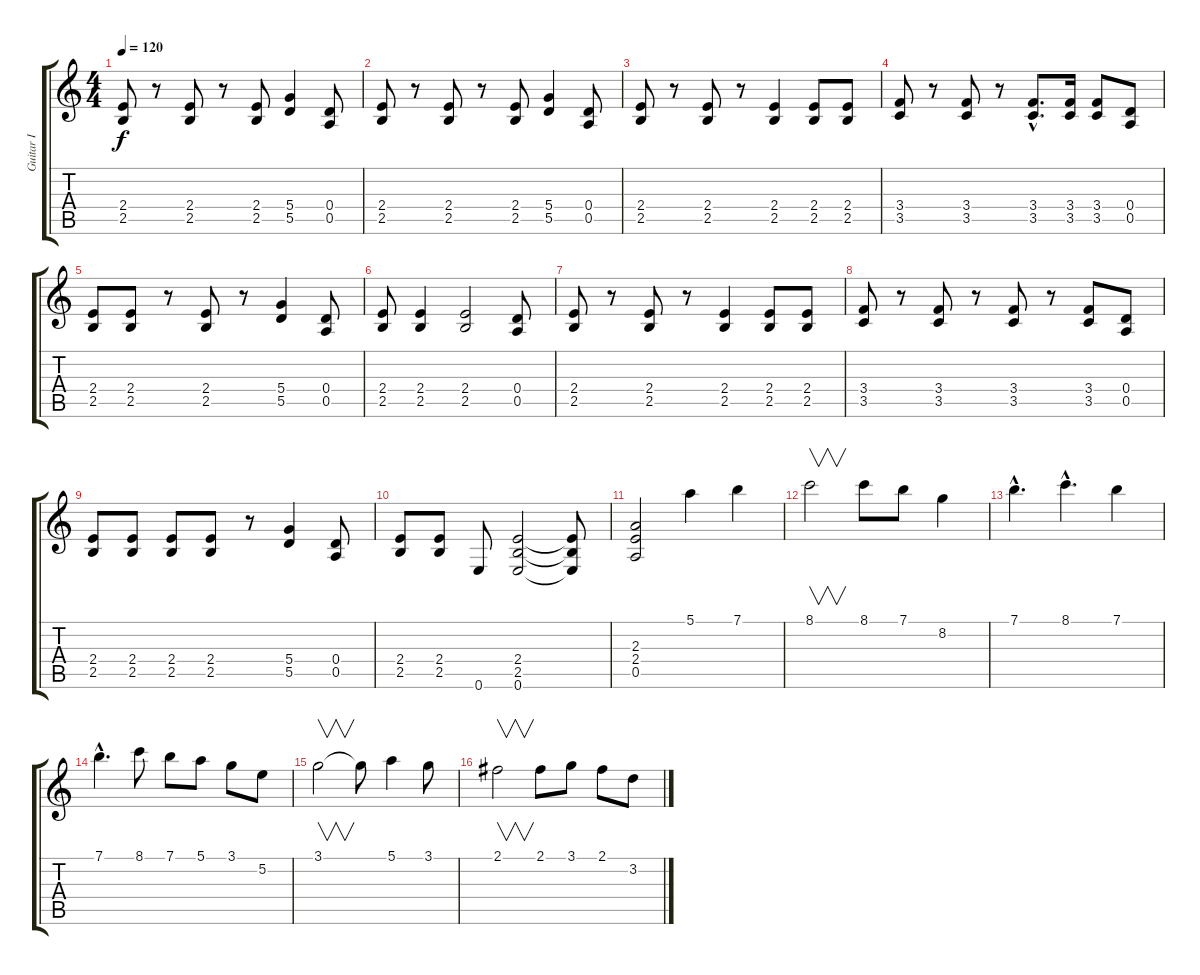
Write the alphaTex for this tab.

\track ("Guitar I" "Guitar I") {instrument distortionguitar}
\staff {score tabs}
\tuning (E4 B3 G3 D3 A2 E2) {hide}
\ts (4 4)
\tempo 120
\clef g2
\ks c
(2.4 2.5).8{dy f} r.8 (2.4 2.5).8 r.8 (2.4 2.5).8 (5.4 5.5).4 (0.4 0.5).8 |
(2.4 2.5).8 r.8 (2.4 2.5).8 r.8 (2.4 2.5).8 (5.4 5.5).4 (0.4 0.5).8 |
(2.4 2.5).8 r.8 (2.4 2.5).8 r.8 (2.4 2.5).4 (2.4 2.5).8 (2.4 2.5).8 |
(3.4 3.5).8 r.8 (3.4 3.5).8 r.8 (3.4{hac} 3.5{hac}).8{d} (3.4 3.5).16 (3.4 3.5).8 (0.4 0.5).8 |
(2.4 2.5).8 (2.4 2.5).8 r.8 (2.4 2.5).8 r.8 (5.4 5.5).4 (0.4 0.5).8 |
(2.4 2.5).8 (2.4 2.5).4 (2.4 2.5).2 (0.4 0.5).8 |
(2.4 2.5).8 r.8 (2.4 2.5).8 r.8 (2.4 2.5).4 (2.4 2.5).8 (2.4 2.5).8 |
(3.4 3.5).8 r.8 (3.4 3.5).8 r.8 (3.4 3.5).8 r.8 (3.4 3.5).8 (0.4 0.5).8 |
(2.4 2.5).8 (2.4 2.5).8 (2.4 2.5).8 (2.4 2.5).8 r.8 (5.4 5.5).4 (0.4 0.5).8 |
(2.4 2.5).8 (2.4 2.5).8 0.6.8 (2.4 2.5 0.6).2 (2.4{t} 2.5{t} 0.6{t}).8 |
(2.3 2.4 0.5).2 5.1.4 7.1.4 |
8.1.2{v} 8.1.8 7.1.8 8.2.4 |
7.1{hac}.4{d} 8.1{hac}.4{d} 7.1.4 |
7.1{hac}.4{d} 8.1.8 7.1.8 5.1.8 3.1.8 5.2.8 |
3.1.2{v} 3.1{t}.8 5.1.4 3.1.8 |
2.1.2{v} 2.1.8 3.1.8 2.1.8 3.2.8
